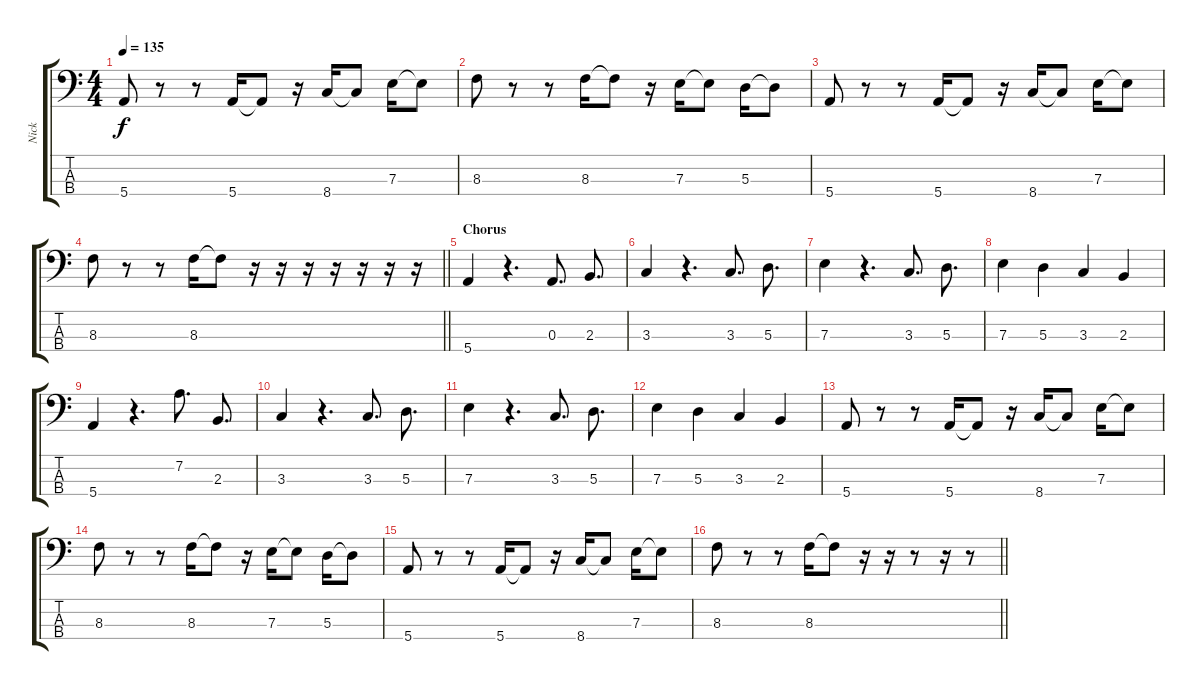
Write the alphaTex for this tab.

\track ("Nick" "Nick") {instrument electricbasspick}
\staff {score tabs}
\tuning (G2 D2 A1 E1) {hide}
\ts (4 4)
\tempo 135
\clef f4
\ks c
5.4.8{dy f} r.8 r.8 5.4.16 5.4{t}.8 r.16 8.4.16 8.4{t}.8 7.3.16 7.3{t}.8 |
8.3.8 r.8 r.8 8.3.16 8.3{t}.8 r.16 7.3.16 7.3{t}.8 5.3.16 5.3{t}.8 |
5.4.8 r.8 r.8 5.4.16 5.4{t}.8 r.16 8.4.16 8.4{t}.8 7.3.16 7.3{t}.8 |
\barLineRight lightlight
8.3.8 r.8 r.8 8.3.16 8.3{t}.8 r.16 r.16 r.16 r.16 r.16 r.16 r.16 |
\section ("" "Chorus")
5.4.4 r.4{d} 0.3.8{d} 2.3.8{d} |
3.3.4 r.4{d} 3.3.8{d} 5.3.8{d} |
7.3.4 r.4{d} 3.3.8{d} 5.3.8{d} |
7.3.4 5.3.4 3.3.4 2.3.4 |
5.4.4 r.4{d} 7.2.8{d} 2.3.8{d} |
3.3.4 r.4{d} 3.3.8{d} 5.3.8{d} |
7.3.4 r.4{d} 3.3.8{d} 5.3.8{d} |
7.3.4 5.3.4 3.3.4 2.3.4 |
5.4.8 r.8 r.8 5.4.16 5.4{t}.8 r.16 8.4.16 8.4{t}.8 7.3.16 7.3{t}.8 |
8.3.8 r.8 r.8 8.3.16 8.3{t}.8 r.16 7.3.16 7.3{t}.8 5.3.16 5.3{t}.8 |
5.4.8 r.8 r.8 5.4.16 5.4{t}.8 r.16 8.4.16 8.4{t}.8 7.3.16 7.3{t}.8 |
\barLineRight lightlight
8.3.8 r.8 r.8 8.3.16 8.3{t}.8 r.16 r.16 r.8 r.16 r.8
